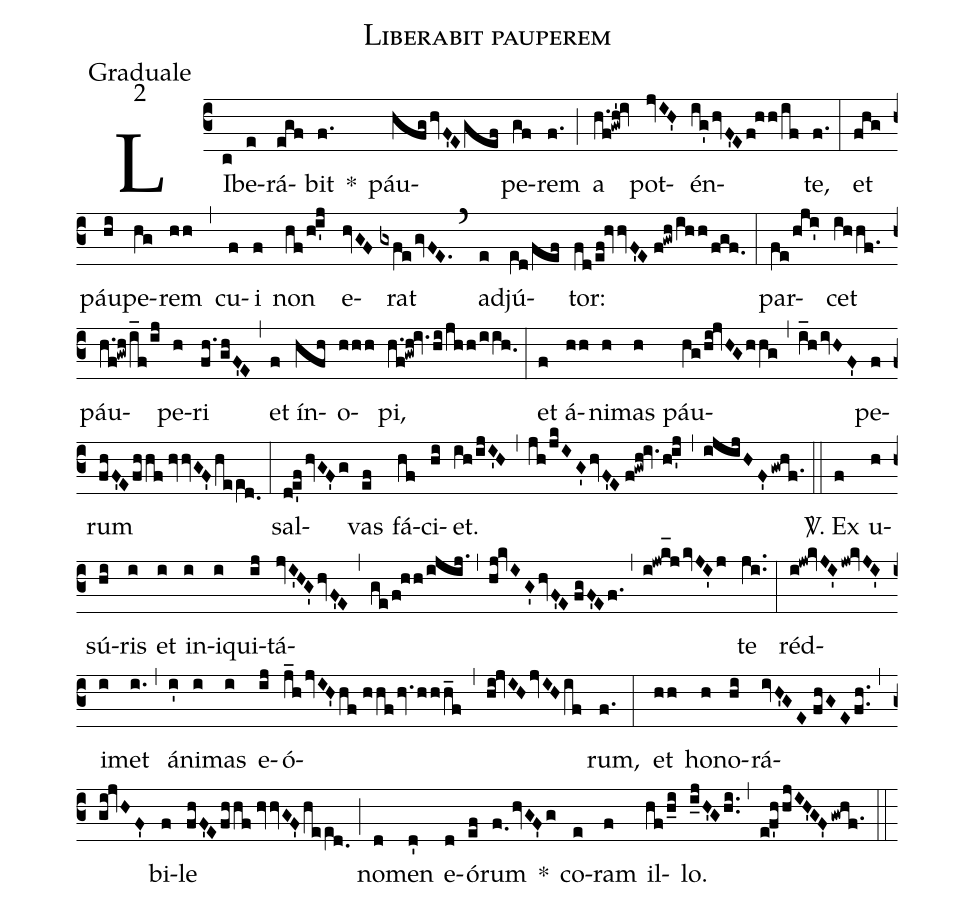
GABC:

name: Liberabit pauperem;
office-part: Graduale;
mode: 2;
%%
(c3) LI(c)be(e)rá(egf)bit(f.) *() páu(hfghvF'Egef)pe(gf)rem(f.) (;) a(h.f!gwh'!iv) pot(jvIH')én(ig'hvF'Ef!hh/if)te,(f.) (:)
et(fhg) páu(hi)pe(hg)rem(hh) (,) cu(f)i(f) non(hf/hi'j) e(hvGF)rat(gxfegvFE.) (`) ad(e)jú(e[ll:1]d/fef)tor:(fd/ef!hvvF'E//f!gwh/ihh/fgf.) (:)
par(fe/hji')cet(ihhf.) páu(h.f!gwh/i_f/ij)pe(h)ri(fh./ghF'E) (,) et(f) ín(hfh)o(hhh)pi,(h.f!gwh!iv.hi/jhh/iih.0) (:)
et(f) á(hh)ni(h)mas(h) páu(hg/hi!jvHGhhg)(,)(i_hivHF')pe(f)rum(fhF'Efhhf//hvvGF'hee[ll:1]d.0) (:)
sal(de'fhvGF'g)vas(ef) fá(hf)ci(hi)et.(ih/ijI'H) (,) (jh/jkIG'hvF'E//f!gwh!iv.hi'j) (,) (ijijHF'gwhf.1) (::)
<sp>V/</sp>. Ex(f) u(h)sú(hi)ris(i) et(i) in(i)i(i)qui(ij)tá(jvI'HG'hvF'E)(,)(ge/f!hh/ijij.)(,)(hj!kvIG'hvF'E//fgF'Ef.)(,)(i!jwk_[hl:1]jkvJI'j)te(ji..) (:)
réd(i!jw!kvJI'jw!kvJI')i(i)met(i.) (,) á(i')ni(i)mas(i) e(ij)ó(j_hjvIH'hf//hhfhv.hhh_f)(,)(hi!jvIHjvIHif)rum,(f.) (:)
et(hh) ho(h)no(hi)rá(ivH'GE//fhGEfh..)(,)(gi!jvHF')bi(f)le(fhF'Efhhf//hvvGF'hee[ll:1]d.0) (;) no(d)men(d') e(d)ó(ef)rum(f.0hvGF'g) *()
co(e)ram(f) il(hf/h_i)lo.(i_jH'Ghi..) (,) (ef'hhjIH'GF'gwhf.1) (::)
